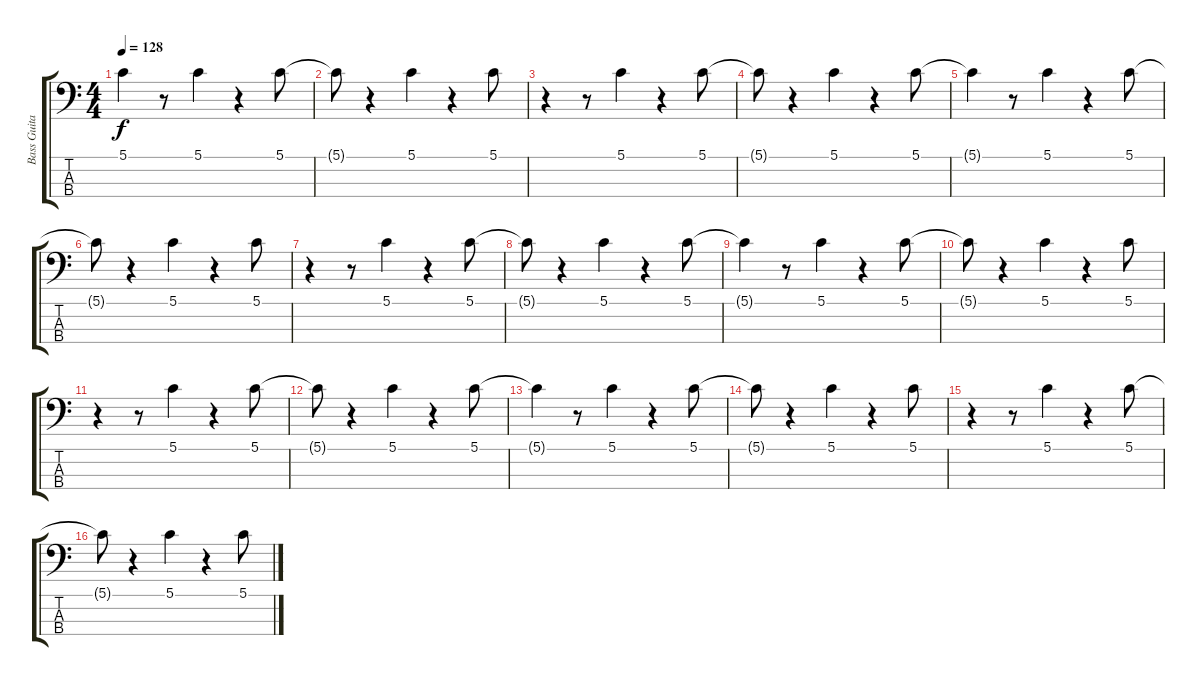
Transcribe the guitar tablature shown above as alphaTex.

\track ("Bass Guitar " "Bass Guita") {instrument synthbass1}
\staff {score tabs}
\tuning (G2 D2 A1 E1) {hide}
\ts (4 4)
\tempo 128
\clef f4
\ks c
5.1{t}.4{dy f} r.8 5.1.4 r.4 5.1.8 |
5.1{t}.8 r.4 5.1.4 r.4 5.1.8 |
r.4 r.8 5.1.4 r.4 5.1.8 |
5.1{t}.8 r.4 5.1.4 r.4 5.1.8 |
5.1{t}.4 r.8 5.1.4 r.4 5.1.8 |
5.1{t}.8 r.4 5.1.4 r.4 5.1.8 |
r.4 r.8 5.1.4 r.4 5.1.8 |
5.1{t}.8 r.4 5.1.4 r.4 5.1.8 |
5.1{t}.4 r.8 5.1.4 r.4 5.1.8 |
5.1{t}.8 r.4 5.1.4 r.4 5.1.8 |
r.4 r.8 5.1.4 r.4 5.1.8 |
5.1{t}.8 r.4 5.1.4 r.4 5.1.8 |
5.1{t}.4 r.8 5.1.4 r.4 5.1.8 |
5.1{t}.8 r.4 5.1.4 r.4 5.1.8 |
r.4 r.8 5.1.4 r.4 5.1.8 |
5.1{t}.8 r.4 5.1.4 r.4 5.1.8
